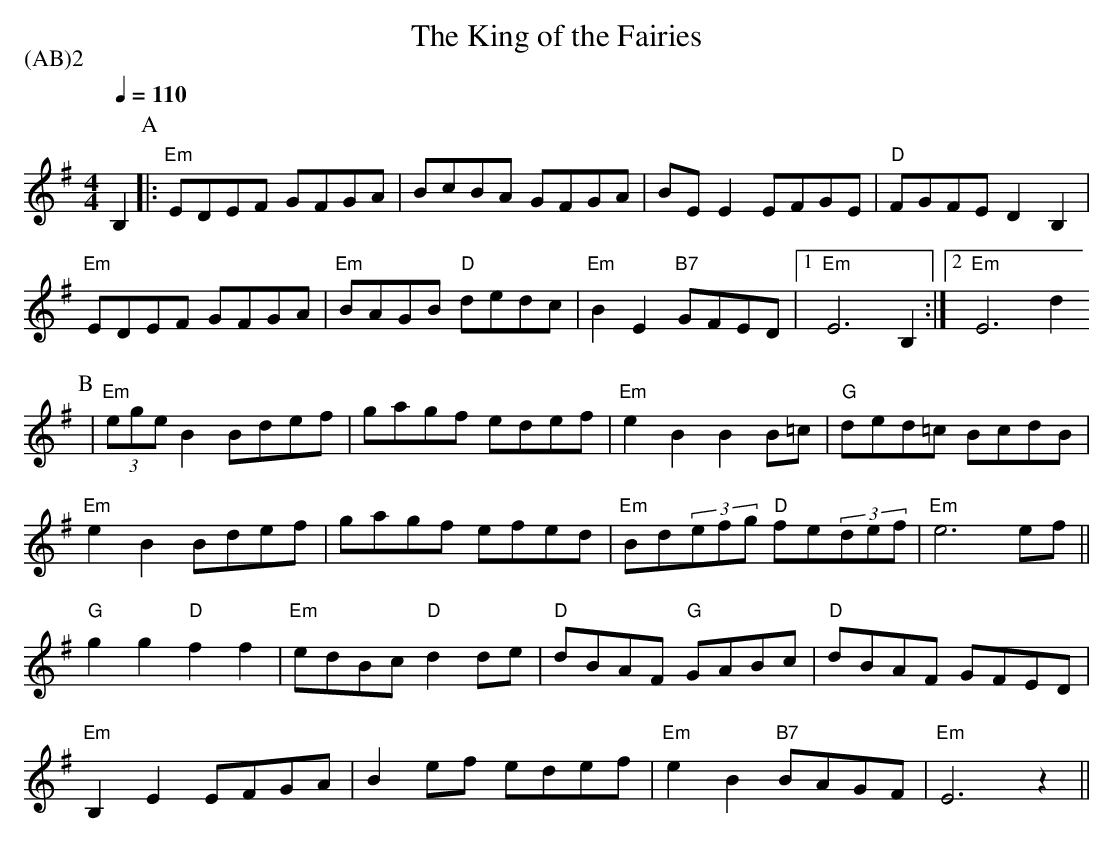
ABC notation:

X:1
T:The King of the Fairies
M:4/4
P:(AB)2
L:1/8
Q:1/4=110
K:Em
B,2  \
P:A
|: "Em" EDEF GFGA     |      BcBA     GFGA   |        BE E2     EFGE     | "D" FGFE D2 B,2 |
   "Em" EDEF GFGA     | "Em" BAGB "D" dedc   |  "Em"  B2 E2 "B7" GFED     |1  "Em" E6 B,2  :|2 "Em" E6  d2
P:B
| "Em" (3ege B2 Bdef  | gagf edef            | "Em" e2B2 B2 B=c          | "G" ded=c BcdB |
"Em" e2 B2 Bdef       | gagf efed            | "Em" Bd(3efg  "D" fe(3def | "Em" e6 ef  ||
"G" g2g2 "D" f2f2     | "Em" edBc  "D" d2 de | "D" dBAF  "G" GABc        | "D" dBAF GFED |
"Em" B,2 E2 EFGA      | B2 ef edef           | "Em" e2 B2 "B7" BAGF       | "Em" E6 z2 ||
